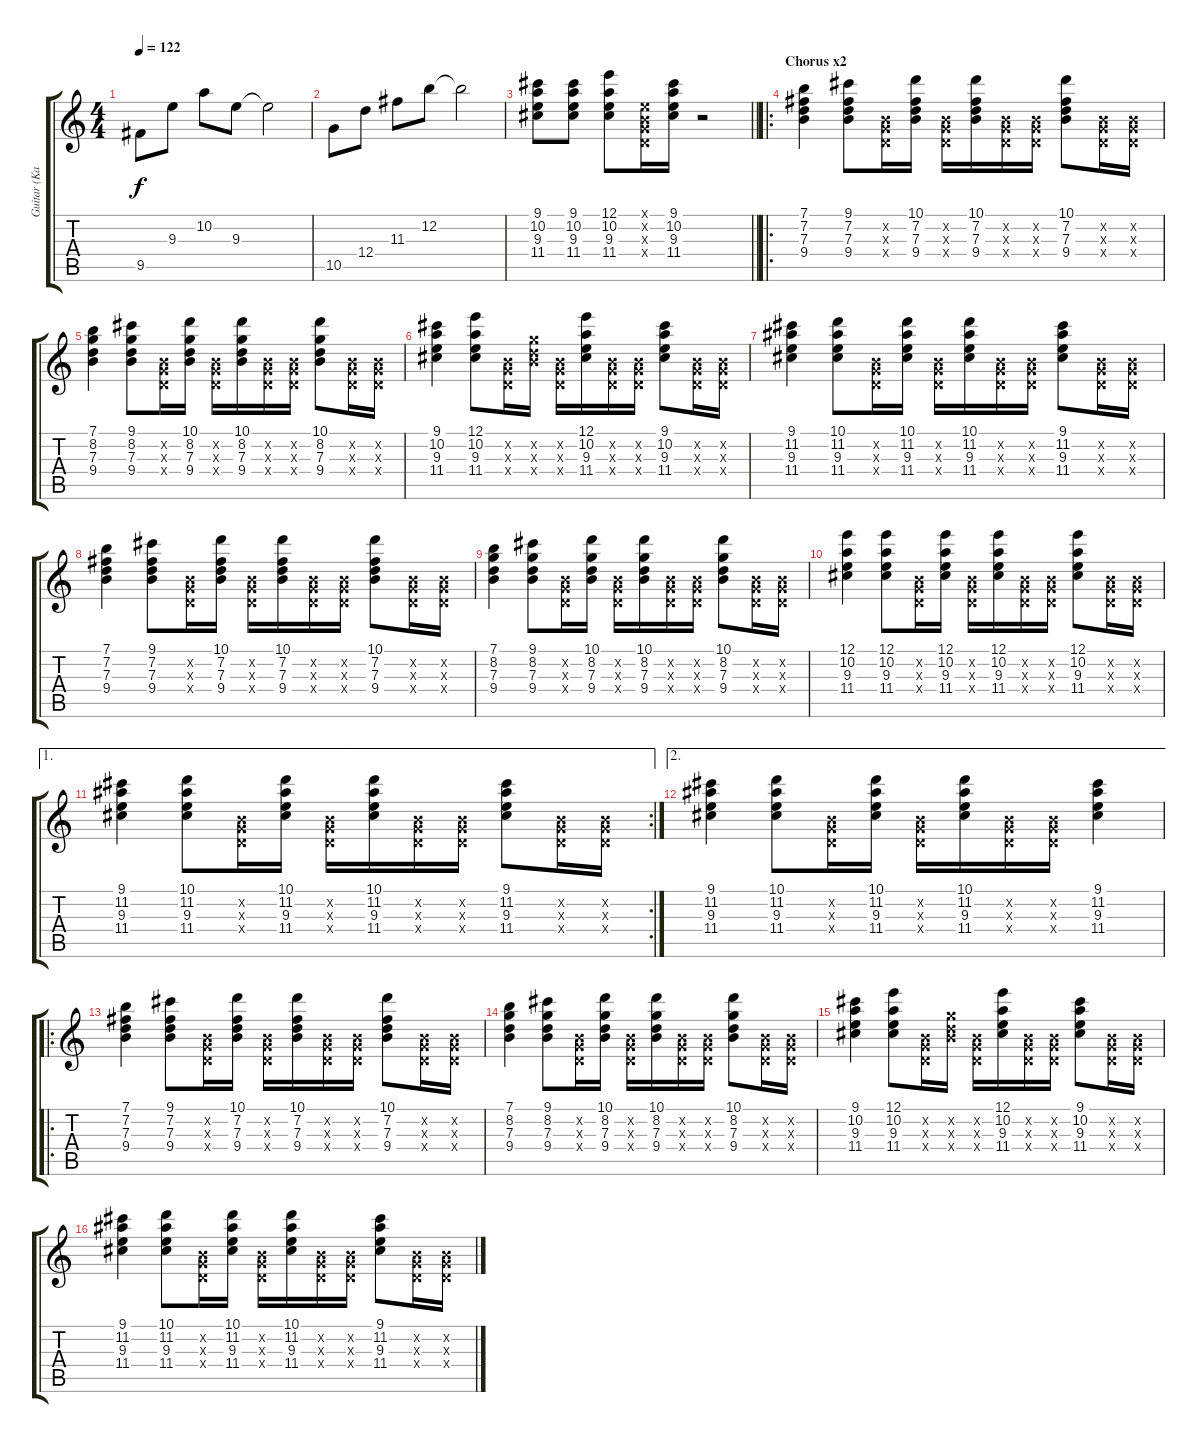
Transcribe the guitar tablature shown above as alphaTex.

\track ("Guitar (Kaoru)" "Guitar (Ka") {instrument electricguitarclean}
\staff {score tabs}
\tuning (E4 B3 G3 D3 A2 E2) {hide}
\ts (4 4)
\tempo 122
\clef g2
\ks c
9.5.8{dy f} 9.3.8 10.2.8 9.3.8 9.3{t}.2 |
10.5.8 12.4.8 11.3.8 12.2.8 12.2{t}.2 |
\barLineRight lightlight
(9.1 10.2 9.3 11.4).8 (9.1 10.2 9.3 11.4).8 (12.1 10.2 9.3 11.4).8 (0.1{x} 0.2{x} 0.3{x} 0.4{x}).16 (9.1 10.2 9.3 11.4).16 r.2 |
\ro
\section ("" "Chorus x2")
(7.1 7.2 7.3 9.4).4 (9.1 7.2 7.3 9.4).8 (0.2{x} 0.3{x} 0.4{x}).16 (10.1 7.2 7.3 9.4).16 (0.2{x} 0.3{x} 0.4{x}).16 (10.1 7.2 7.3 9.4).16 (0.2{x} 0.3{x} 0.4{x}).16 (0.2{x} 0.3{x} 0.4{x}).16 (10.1 7.2 7.3 9.4).8 (0.2{x} 0.3{x} 0.4{x}).16 (0.2{x} 0.3{x} 0.4{x}).16 |
(7.1 8.2 7.3 9.4).4 (9.1 8.2 7.3 9.4).8 (0.2{x} 0.3{x} 0.4{x}).16 (10.1 8.2 7.3 9.4).16 (0.2{x} 0.3{x} 0.4{x}).16 (10.1 8.2 7.3 9.4).16 (0.2{x} 0.3{x} 0.4{x}).16 (0.2{x} 0.3{x} 0.4{x}).16 (10.1 8.2 7.3 9.4).8 (0.2{x} 0.3{x} 0.4{x}).16 (0.2{x} 0.3{x} 0.4{x}).16 |
(9.1 10.2 9.3 11.4).4 (12.1 10.2 9.3 11.4).8 (0.2{x} 0.3{x} 0.4{x}).16 (8.2{x} 7.3{x} 9.4{x}).16 (0.2{x} 0.3{x} 0.4{x}).16 (12.1 10.2 9.3 11.4).16 (0.2{x} 0.3{x} 0.4{x}).16 (0.2{x} 0.3{x} 0.4{x}).16 (9.1 10.2 9.3 11.4).8 (0.2{x} 0.3{x} 0.4{x}).16 (0.2{x} 0.3{x} 0.4{x}).16 |
(9.1 11.2 9.3 11.4).4 (10.1 11.2 9.3 11.4).8 (0.2{x} 0.3{x} 0.4{x}).16 (10.1 11.2 9.3 11.4).16 (0.2{x} 0.3{x} 0.4{x}).16 (10.1 11.2 9.3 11.4).16 (0.2{x} 0.3{x} 0.4{x}).16 (0.2{x} 0.3{x} 0.4{x}).16 (9.1 11.2 9.3 11.4).8 (0.2{x} 0.3{x} 0.4{x}).16 (0.2{x} 0.3{x} 0.4{x}).16 |
(7.1 7.2 7.3 9.4).4 (9.1 7.2 7.3 9.4).8 (0.2{x} 0.3{x} 0.4{x}).16 (10.1 7.2 7.3 9.4).16 (0.2{x} 0.3{x} 0.4{x}).16 (10.1 7.2 7.3 9.4).16 (0.2{x} 0.3{x} 0.4{x}).16 (0.2{x} 0.3{x} 0.4{x}).16 (10.1 7.2 7.3 9.4).8 (0.2{x} 0.3{x} 0.4{x}).16 (0.2{x} 0.3{x} 0.4{x}).16 |
(7.1 8.2 7.3 9.4).4 (9.1 8.2 7.3 9.4).8 (0.2{x} 0.3{x} 0.4{x}).16 (10.1 8.2 7.3 9.4).16 (0.2{x} 0.3{x} 0.4{x}).16 (10.1 8.2 7.3 9.4).16 (0.2{x} 0.3{x} 0.4{x}).16 (0.2{x} 0.3{x} 0.4{x}).16 (10.1 8.2 7.3 9.4).8 (0.2{x} 0.3{x} 0.4{x}).16 (0.2{x} 0.3{x} 0.4{x}).16 |
(12.1 10.2 9.3 11.4).4 (12.1 10.2 9.3 11.4).8 (0.2{x} 0.3{x} 0.4{x}).16 (12.1 10.2 9.3 11.4).16 (0.2{x} 0.3{x} 0.4{x}).16 (12.1 10.2 9.3 11.4).16 (0.2{x} 0.3{x} 0.4{x}).16 (0.2{x} 0.3{x} 0.4{x}).16 (12.1 10.2 9.3 11.4).8 (0.2{x} 0.3{x} 0.4{x}).16 (0.2{x} 0.3{x} 0.4{x}).16 |
\ae 1
\rc 2
(9.1 11.2 9.3 11.4).4 (10.1 11.2 9.3 11.4).8 (0.2{x} 0.3{x} 0.4{x}).16 (10.1 11.2 9.3 11.4).16 (0.2{x} 0.3{x} 0.4{x}).16 (10.1 11.2 9.3 11.4).16 (0.2{x} 0.3{x} 0.4{x}).16 (0.2{x} 0.3{x} 0.4{x}).16 (9.1 11.2 9.3 11.4).8 (0.2{x} 0.3{x} 0.4{x}).16 (0.2{x} 0.3{x} 0.4{x}).16 |
\ae 2
(9.1 11.2 9.3 11.4).4 (10.1 11.2 9.3 11.4).8 (0.2{x} 0.3{x} 0.4{x}).16 (10.1 11.2 9.3 11.4).16 (0.2{x} 0.3{x} 0.4{x}).16 (10.1 11.2 9.3 11.4).16 (0.2{x} 0.3{x} 0.4{x}).16 (0.2{x} 0.3{x} 0.4{x}).16 (9.1 11.2 9.3 11.4).4 |
\ro
(7.1 7.2 7.3 9.4).4 (9.1 7.2 7.3 9.4).8 (0.2{x} 0.3{x} 0.4{x}).16 (10.1 7.2 7.3 9.4).16 (0.2{x} 0.3{x} 0.4{x}).16 (10.1 7.2 7.3 9.4).16 (0.2{x} 0.3{x} 0.4{x}).16 (0.2{x} 0.3{x} 0.4{x}).16 (10.1 7.2 7.3 9.4).8 (0.2{x} 0.3{x} 0.4{x}).16 (0.2{x} 0.3{x} 0.4{x}).16 |
(7.1 8.2 7.3 9.4).4 (9.1 8.2 7.3 9.4).8 (0.2{x} 0.3{x} 0.4{x}).16 (10.1 8.2 7.3 9.4).16 (0.2{x} 0.3{x} 0.4{x}).16 (10.1 8.2 7.3 9.4).16 (0.2{x} 0.3{x} 0.4{x}).16 (0.2{x} 0.3{x} 0.4{x}).16 (10.1 8.2 7.3 9.4).8 (0.2{x} 0.3{x} 0.4{x}).16 (0.2{x} 0.3{x} 0.4{x}).16 |
(9.1 10.2 9.3 11.4).4 (12.1 10.2 9.3 11.4).8 (0.2{x} 0.3{x} 0.4{x}).16 (8.2{x} 7.3{x} 9.4{x}).16 (0.2{x} 0.3{x} 0.4{x}).16 (12.1 10.2 9.3 11.4).16 (0.2{x} 0.3{x} 0.4{x}).16 (0.2{x} 0.3{x} 0.4{x}).16 (9.1 10.2 9.3 11.4).8 (0.2{x} 0.3{x} 0.4{x}).16 (0.2{x} 0.3{x} 0.4{x}).16 |
(9.1 11.2 9.3 11.4).4 (10.1 11.2 9.3 11.4).8 (0.2{x} 0.3{x} 0.4{x}).16 (10.1 11.2 9.3 11.4).16 (0.2{x} 0.3{x} 0.4{x}).16 (10.1 11.2 9.3 11.4).16 (0.2{x} 0.3{x} 0.4{x}).16 (0.2{x} 0.3{x} 0.4{x}).16 (9.1 11.2 9.3 11.4).8 (0.2{x} 0.3{x} 0.4{x}).16 (0.2{x} 0.3{x} 0.4{x}).16
